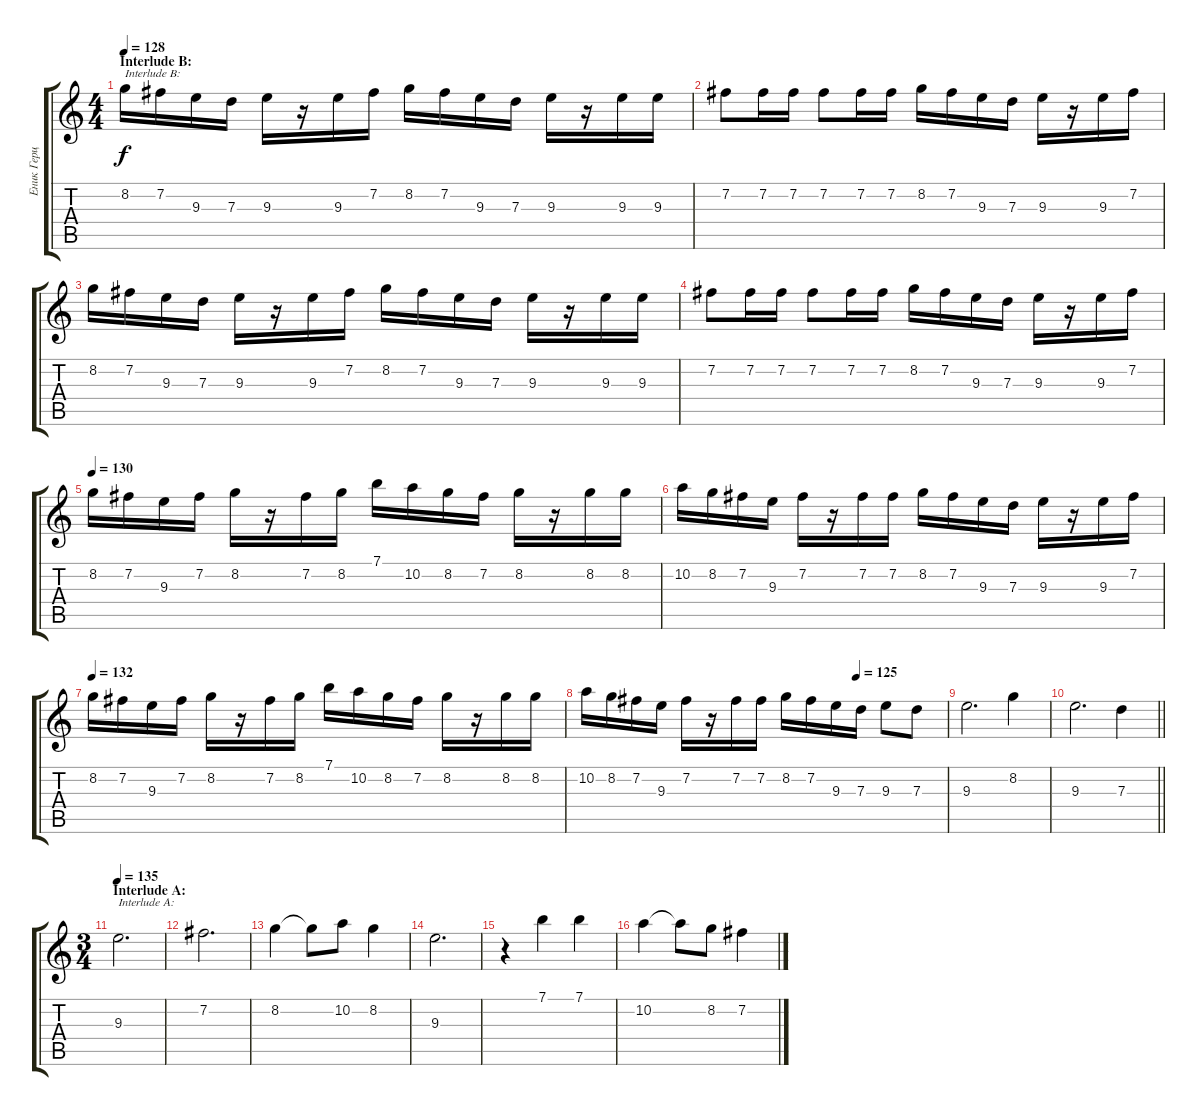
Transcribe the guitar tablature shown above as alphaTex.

\track ("Еник Герц" "Еник Герц") {instrument overdrivenguitar}
\staff {score tabs}
\tuning (E4 B3 G3 D3 A2 E2) {hide}
\ts (4 4)
\section ("" "Interlude B:")
\tempo 128
\clef g2
\ks c
8.2.16{txt "Interlude B:" dy f} 7.2.16 9.3.16 7.3.16 9.3.16 r.16 9.3.16 7.2.16 8.2.16 7.2.16 9.3.16 7.3.16 9.3.16 r.16 9.3.16 9.3.16 |
7.2.8 7.2.16 7.2.16 7.2.8 7.2.16 7.2.16 8.2.16 7.2.16 9.3.16 7.3.16 9.3.16 r.16 9.3.16 7.2.16 |
8.2.16 7.2.16 9.3.16 7.3.16 9.3.16 r.16 9.3.16 7.2.16 8.2.16 7.2.16 9.3.16 7.3.16 9.3.16 r.16 9.3.16 9.3.16 |
7.2.8 7.2.16 7.2.16 7.2.8 7.2.16 7.2.16 8.2.16 7.2.16 9.3.16 7.3.16 9.3.16 r.16 9.3.16 7.2.16 |
\tempo 130
8.2.16 7.2.16 9.3.16 7.2.16 8.2.16 r.16 7.2.16 8.2.16 7.1.16 10.2.16 8.2.16 7.2.16 8.2.16 r.16 8.2.16 8.2.16 |
10.2.16 8.2.16 7.2.16 9.3.16 7.2.16 r.16 7.2.16 7.2.16 8.2.16 7.2.16 9.3.16 7.3.16 9.3.16 r.16 9.3.16 7.2.16 |
\tempo 132
8.2.16 7.2.16 9.3.16 7.2.16 8.2.16 r.16 7.2.16 8.2.16 7.1.16 10.2.16 8.2.16 7.2.16 8.2.16 r.16 8.2.16 8.2.16 |
\tempo (125 0.75)
10.2.16 8.2.16 7.2.16 9.3.16 7.2.16 r.16 7.2.16 7.2.16 8.2.16 7.2.16 9.3.16 7.3.16 9.3.8 7.3.8 |
9.3.2{d} 8.2.4 |
\barLineRight lightlight
9.3.2{d} 7.3.4 |
\ts (3 4)
\section ("" "Interlude A:")
\tempo 135
9.3.2{d txt "Interlude A:" instrument overdrivenguitar} |
7.2.2{d} |
8.2.4 8.2{t}.8 10.2.8 8.2.4 |
9.3.2{d} |
r.4 7.1.4 7.1.4 |
10.2.4 10.2{t}.8 8.2.8 7.2.4
